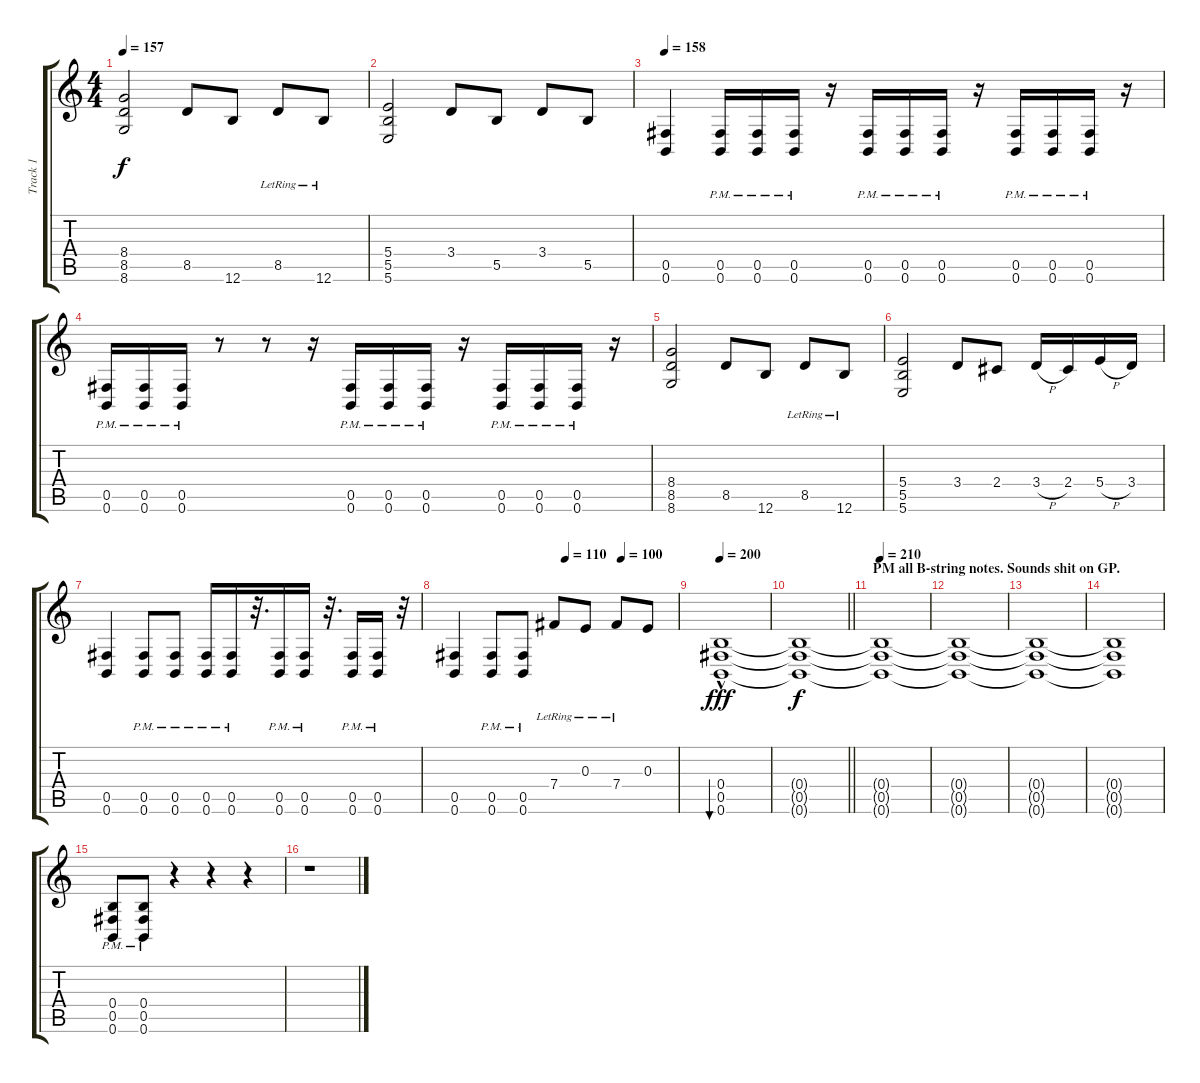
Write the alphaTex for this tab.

\track ("Track 1" "Track 1") {instrument distortionguitar}
\staff {score tabs}
\tuning (Db4 Ab3 E3 B2 Gb2 B1) {hide}
\ts (4 4)
\tempo 157
\clef g2
\ks c
(8.4 8.5 8.6).2{dy f} 8.5.8 12.6.8 8.5{lr}.8 12.6{lr}.8 |
(5.4 5.5 5.6).2 3.4.8 5.5.8 3.4.8 5.5.8 |
\tempo 158
(0.5 0.6).4 (0.5{pm} 0.6{pm}).16 (0.5{pm} 0.6{pm}).16 (0.5{pm} 0.6{pm}).16 r.16 (0.5{pm} 0.6{pm}).16 (0.5{pm} 0.6{pm}).16 (0.5{pm} 0.6{pm}).16 r.16 (0.5{pm} 0.6{pm}).16 (0.5{pm} 0.6{pm}).16 (0.5{pm} 0.6{pm}).16 r.16 |
(0.5{pm} 0.6{pm}).16 (0.5{pm} 0.6{pm}).16 (0.5{pm} 0.6{pm}).16 r.8 r.8 r.16 (0.5{pm} 0.6{pm}).16 (0.5{pm} 0.6{pm}).16 (0.5{pm} 0.6{pm}).16 r.16 (0.5{pm} 0.6{pm}).16 (0.5{pm} 0.6{pm}).16 (0.5{pm} 0.6{pm}).16 r.16 |
(8.4 8.5 8.6).2 8.5.8 12.6.8 8.5{lr}.8 12.6{lr}.8 |
(5.4 5.5 5.6).2 3.4.8 2.4.8 3.4{h}.16 2.4.16 5.4{h}.16 3.4.16 |
(0.5 0.6).4 (0.5{pm} 0.6{pm}).8 (0.5{pm} 0.6{pm}).8 (0.5{pm} 0.6{pm}).16 (0.5{pm} 0.6{pm}).16 r.32{d} (0.5{pm} 0.6{pm}).16 (0.5{pm} 0.6{pm}).16 r.32{d} (0.5{pm} 0.6{pm}).16 (0.5{pm} 0.6{pm}).16 r.32 |
\tempo (110 0.5)
\tempo (100 0.75)
(0.5 0.6).4 (0.5{pm} 0.6{pm}).8 (0.5{pm} 0.6{pm}).8 7.4{lr}.8 0.3{lr}.8 7.4{lr}.8 0.3.8 |
\tempo 200
(0.4{hac} 0.5{hac} 0.6{hac}).1{bu 120 dy fff} |
\barLineRight lightlight
(0.4{t} 0.5{t} 0.6{t}).1{dy f} |
\section ("" "PM all B-string notes. Sounds shit on GP.")
\tempo 210
(0.4{t} 0.5{t} 0.6{t}).1 |
(0.4{t} 0.5{t} 0.6{t}).1 |
(0.4{t} 0.5{t} 0.6{t}).1 |
(0.4{t} 0.5{t} 0.6{t}).1 |
(0.4{pm} 0.5{pm} 0.6{pm}).8 (0.4{pm} 0.5{pm} 0.6{pm}).8 r.4 r.4 r.4 |
r.1
